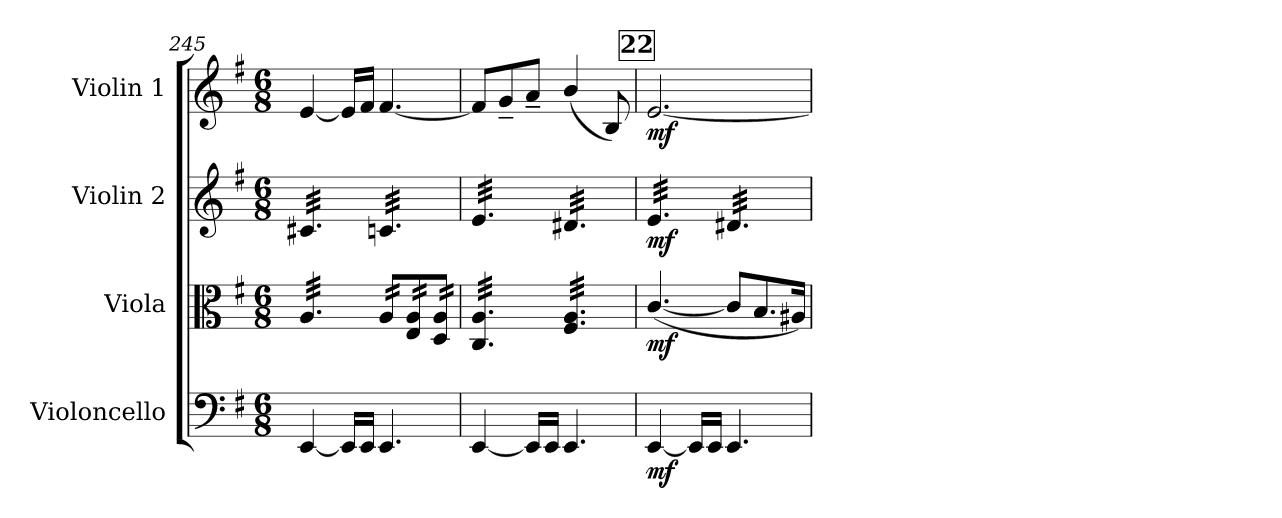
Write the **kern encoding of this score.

**kern	**dynam	**kern	**dynam	**kern	**dynam	**kern	**dynam
*part4	*part4	*part3	*part3	*part2	*part2	*part1	*part1
*staff4	*staff4	*staff3	*staff3	*staff2	*staff2	*staff1	*staff1
*I"Violoncello	*	*I"Viola	*	*I"Violin 2	*	*I"Violin 1	*
*I'Vc	*	*I'Vla	*	*I'Vln	*	*I'Vln	*
*clefF4	*	*clefC3	*	*clefG2	*	*clefG2	*
*k[f#]	*	*k[f#]	*	*k[f#]	*	*k[f#]	*
*M6/8	*	*M6/8	*	*M6/8	*	*M6/8	*
=245	=245	=245	=245	=245	=245	=245	=245
*	*	*tremolo	*	*	*	*	*
*	*	*	*	*tremolo	*	*	*
[4EE/	.	32A/LLL	.	32c#X/LLL	.	[4e/	.
.	.	32A/	.	32c#X/	.	.	.
.	.	32A/	.	32c#X/	.	.	.
.	.	32A/	.	32c#X/	.	.	.
.	.	32A/	.	32c#X/	.	.	.
.	.	32A/	.	32c#X/	.	.	.
.	.	32A/	.	32c#X/	.	.	.
.	.	32A/	.	32c#X/	.	.	.
16EE/LL]	.	32A/	.	32c#X/	.	16e/LL]	.
.	.	32A/	.	32c#X/	.	.	.
16EE/JJ	.	32A/	.	32c#X/	.	16f#/JJ	.
.	.	32A/JJJ	.	32c#X/JJJ	.	.	.
4.EE/	.	32A/LLL	.	32cn/LLL	.	[4.f#/	.
.	.	32A/	.	32cn/	.	.	.
.	.	32A/	.	32cn/	.	.	.
.	.	32A/	.	32cn/	.	.	.
.	.	32E/ 32A/	.	32cn/	.	.	.
.	.	32E/ 32A/	.	32cn/	.	.	.
.	.	32E/ 32A/	.	32cn/	.	.	.
.	.	32E/ 32A/	.	32cn/	.	.	.
.	.	32D/ 32A/	.	32cn/	.	.	.
.	.	32D/ 32A/	.	32cn/	.	.	.
.	.	32D/ 32A/	.	32cn/	.	.	.
.	.	32D/ 32A/JJJ	.	32cn/JJJ	.	.	.
=246	=246	=246	=246	=246	=246	=246	=246
[4EE/	.	32C/ 32A/LLL	.	32e/LLL	.	8f#/L]	.
.	.	32C/ 32A/	.	32e/	.	.	.
.	.	32C/ 32A/	.	32e/	.	.	.
.	.	32C/ 32A/	.	32e/	.	.	.
.	.	32C/ 32A/	.	32e/	.	8g~/	.
.	.	32C/ 32A/	.	32e/	.	.	.
.	.	32C/ 32A/	.	32e/	.	.	.
.	.	32C/ 32A/	.	32e/	.	.	.
16EE/LL]	.	32C/ 32A/	.	32e/	.	8a~/J	.
.	.	32C/ 32A/	.	32e/	.	.	.
16EE/JJ	.	32C/ 32A/	.	32e/	.	.	.
.	.	32C/ 32A/JJJ	.	32e/JJJ	.	.	.
4.EE/	.	32F#/ 32A/LLL	.	32d#X/LLL	.	(4b/	.
.	.	32F#/ 32A/	.	32d#X/	.	.	.
.	.	32F#/ 32A/	.	32d#X/	.	.	.
.	.	32F#/ 32A/	.	32d#X/	.	.	.
.	.	32F#/ 32A/	.	32d#X/	.	.	.
.	.	32F#/ 32A/	.	32d#X/	.	.	.
.	.	32F#/ 32A/	.	32d#X/	.	.	.
.	.	32F#/ 32A/	.	32d#X/	.	.	.
.	.	32F#/ 32A/	.	32d#X/	.	8B/)	.
.	.	32F#/ 32A/	.	32d#X/	.	.	.
.	.	32F#/ 32A/	.	32d#X/	.	.	.
.	.	32F#/ 32A/JJJ	.	32d#X/JJJ	.	.	.
*	*	*Xtremolo	*	*	*	*	*
!!LO:LB:g=z
!!LO:REH:place=s1:a:B:cj:fs=14:t=22
=247	=247	=247	=247	=247	=247	=247	=247
!	!LO:DY:b	!	!LO:DY:b	!	!LO:DY:b	!	!LO:DY:b
[4EE/	mf	([4.c/	mf	32e/LLL	mf	[2.e/	mf
.	.	.	.	32e/	.	.	.
.	.	.	.	32e/	.	.	.
.	.	.	.	32e/	.	.	.
.	.	.	.	32e/	.	.	.
.	.	.	.	32e/	.	.	.
.	.	.	.	32e/	.	.	.
.	.	.	.	32e/	.	.	.
16EE/LL]	.	.	.	32e/	.	.	.
.	.	.	.	32e/	.	.	.
16EE/JJ	.	.	.	32e/	.	.	.
.	.	.	.	32e/JJJ	.	.	.
4.EE/	.	8c/L]	.	32d#X/LLL	.	.	.
.	.	.	.	32d#X/	.	.	.
.	.	.	.	32d#X/	.	.	.
.	.	.	.	32d#X/	.	.	.
.	.	8.B/	.	32d#X/	.	.	.
.	.	.	.	32d#X/	.	.	.
.	.	.	.	32d#X/	.	.	.
.	.	.	.	32d#X/	.	.	.
.	.	.	.	32d#X/	.	.	.
.	.	.	.	32d#X/	.	.	.
.	.	16A#X/Jk)	.	32d#X/	.	.	.
.	.	.	.	32d#X/JJJ	.	.	.
*	*	*	*	*Xtremolo	*	*	*
=	=	=	=	=	=	=	=
*-	*-	*-	*-	*-	*-	*-	*-
